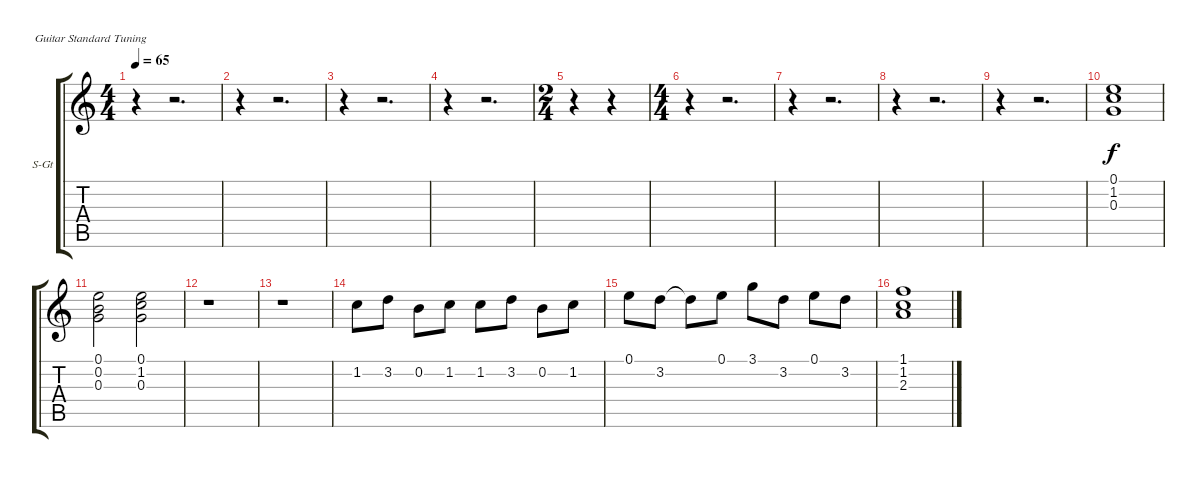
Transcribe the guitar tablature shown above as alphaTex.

\bracketExtendMode groupsimilarinstruments
\firstSystemTrackNameOrientation horizontal
\otherSystemsTrackNameOrientation horizontal
\track ("ÏÒÀÖ" "S-Gt") {instrument stringensemble1}
\staff {score tabs}
\tuning (E4 B3 G3 D3 A2 E2)
\displaytranspose 12
\ts (4 4)
\tempo 65
\clef g2
\ks c
r.4{dy f instrument stringensemble1} r.2{d} |
r.4 r.2{d} |
r.4 r.2{d} |
r.4 r.2{d} |
\ts (2 4)
r.4 r.4 |
\ts (4 4)
r.4 r.2{d} |
r.4 r.2{d} |
r.4 r.2{d} |
r.4 r.2{d} |
(0.1 1.2 0.3).1 |
(0.1 0.2 0.3).2 (0.1 1.2 0.3).2 |
r.1 |
r.1 |
1.2.8 3.2.8 0.2.8 1.2.8 1.2.8 3.2.8 0.2.8 1.2.8 |
0.1.8 3.2.8 3.2{t}.8 0.1.8 3.1.8 3.2.8 0.1.8 3.2.8 |
(1.1 1.2 2.3).1
